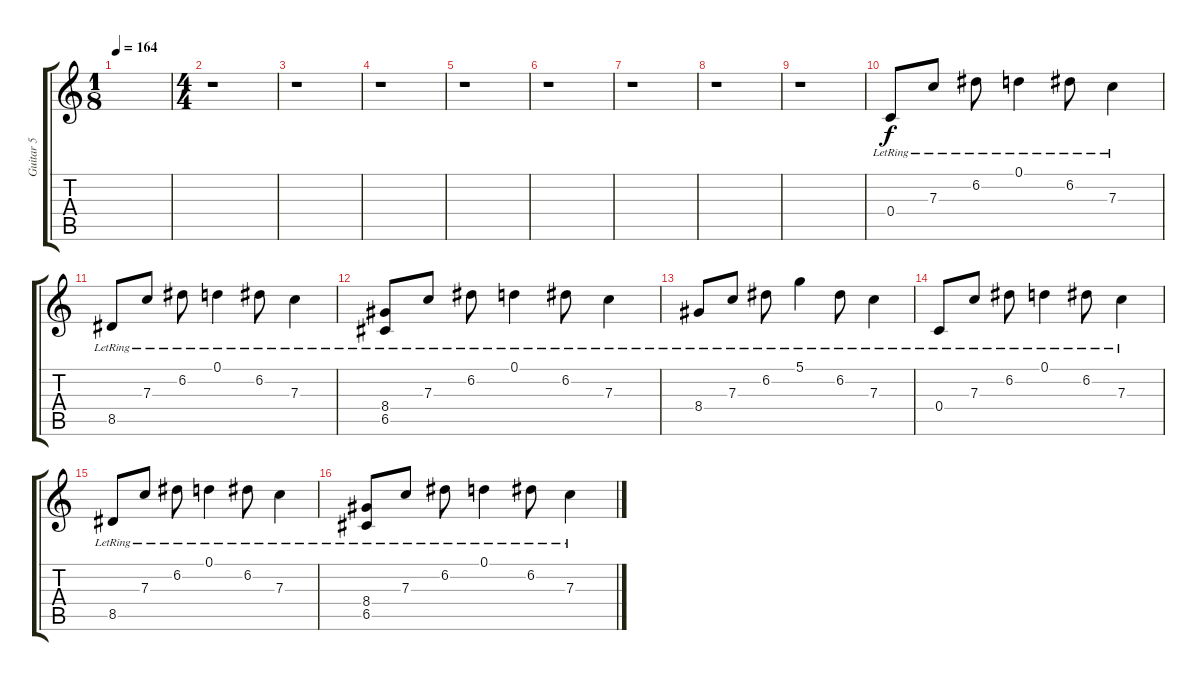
\track ("Guitar 5" "Guitar 5") {instrument electricguitarclean}
\staff {score tabs}
\tuning (D4 A3 F3 C3 G2 C2) {hide}
\ts (1 8)
\tempo 164
\clef g2
\ks c
|
\ts (4 4)
r.1 |
r.1 |
r.1 |
r.1 |
r.1 |
r.1 |
r.1 |
r.1 |
0.4{lr}.8 7.3{lr}.8 6.2{lr}.8 0.1{lr}.4 6.2{lr}.8 7.3{lr}.4 |
8.5{lr}.8 7.3{lr}.8 6.2{lr}.8 0.1{lr}.4 6.2{lr}.8 7.3{lr}.4 |
(8.4{lr} 6.5{lr}).8 7.3{lr}.8 6.2{lr}.8 0.1{lr}.4 6.2{lr}.8 7.3{lr}.4 |
8.4{lr}.8 7.3{lr}.8 6.2{lr}.8 5.1{lr}.4 6.2{lr}.8 7.3{lr}.4 |
0.4{lr}.8 7.3{lr}.8 6.2{lr}.8 0.1{lr}.4 6.2{lr}.8 7.3{lr}.4 |
8.5{lr}.8 7.3{lr}.8 6.2{lr}.8 0.1{lr}.4 6.2{lr}.8 7.3{lr}.4 |
(8.4{lr} 6.5{lr}).8 7.3{lr}.8 6.2{lr}.8 0.1{lr}.4 6.2{lr}.8 7.3{lr}.4
